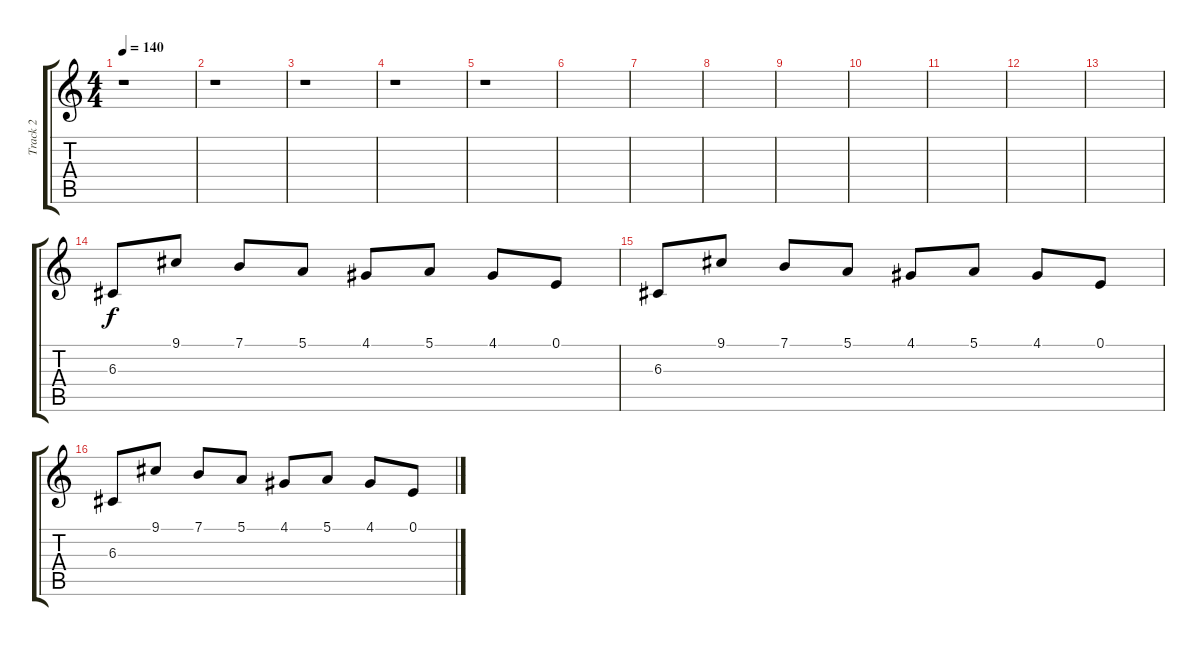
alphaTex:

\track ("Track 2" "Track 2") {instrument honkytonkpiano}
\staff {score tabs}
\tuning (E4 B3 G3 D3 A2 E2) {hide}
\ts (4 4)
\tempo 140
\clef g2
\ks c
r.1{dy f} |
r.1 |
r.1 |
r.1 |
r.1 |
|
|
|
|
|
|
|
|
6.3.8 9.1.8 7.1.8 5.1.8 4.1.8 5.1.8 4.1.8 0.1.8 |
6.3.8 9.1.8 7.1.8 5.1.8 4.1.8 5.1.8 4.1.8 0.1.8 |
6.3.8 9.1.8 7.1.8 5.1.8 4.1.8 5.1.8 4.1.8 0.1.8
